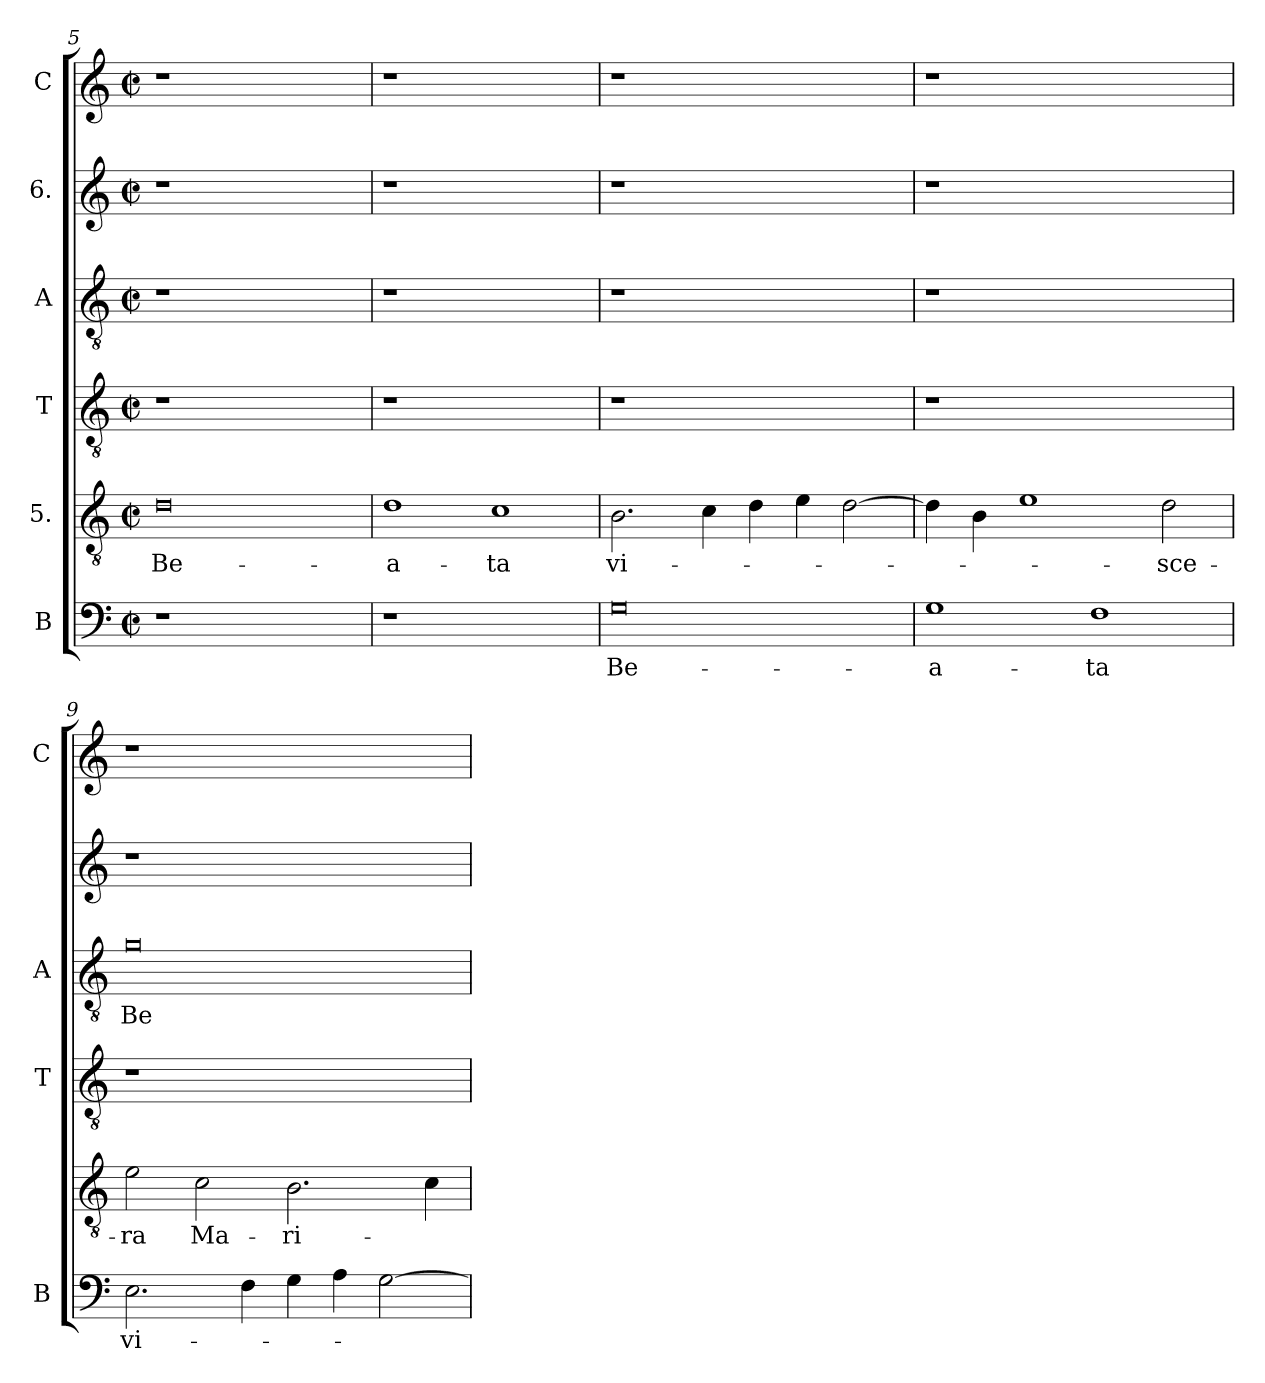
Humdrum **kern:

**kern	**text	**kern	**text	**kern	**kern	**text	**kern	**kern
*part6	*part6	*part5	*part5	*part4	*part3	*part3	*part2	*part1
*staff6	*staff6	*staff5	*staff5	*staff4	*staff3	*staff3	*staff2	*staff1
*I"B	*	*I"5.	*	*I"T	*I"A	*	*I"6.	*I"C
*I'B	*	*	*	*I'T	*I'A	*	*	*I'C
*clefF4	*	*clefGv2	*	*clefGv2	*clefGv2	*	*clefG2	*clefG2
*M2/2	*	*M2/2	*	*M2/2	*M2/2	*	*M2/2	*M2/2
*met(c|)	*	*met(c|)	*	*met(c|)	*met(c|)	*	*met(c|)	*met(c|)
=5	=5	=5	=5	=5	=5	=5	=5	=5
!	!	!	!LO:LY:b	!	!	!	!	!
1r	.	0d	Be-	1r	1r	.	1r	1r
1ryy	.	.	.	1ryy	1ryy	.	1ryy	1ryy
=6	=6	=6	=6	=6	=6	=6	=6	=6
!	!	!	!LO:LY:b	!	!	!	!	!
1r	.	1d	-a-	1r	1r	.	1r	1r
!	!	!	!LO:LY:b	!	!	!	!	!
1ryy	.	1c	-ta	1ryy	1ryy	.	1ryy	1ryy
=7	=7	=7	=7	=7	=7	=7	=7	=7
!	!LO:LY:b	!	!LO:LY:b	!	!	!	!	!
0G	Be-	2.B\	vi-	1r	1r	.	1r	1r
.	.	4c\	.	.	.	.	.	.
.	.	4d\	.	1ryy	1ryy	.	1ryy	1ryy
.	.	4e\	.	.	.	.	.	.
.	.	[2d\	.	.	.	.	.	.
=8	=8	=8	=8	=8	=8	=8	=8	=8
!	!LO:LY:b	!	!	!	!	!	!	!
1G	-a-	4d\]	.	1r	1r	.	1r	1r
.	.	4B\	.	.	.	.	.	.
.	.	1e	.	.	.	.	.	.
!	!LO:LY:b	!	!	!	!	!	!	!
1F	-ta	.	.	1ryy	1ryy	.	1ryy	1ryy
!	!	!	!LO:LY:b	!	!	!	!	!
.	.	2d\	-sce-	.	.	.	.	.
=9	=9	=9	=9	=9	=9	=9	=9	=9
!	!LO:LY:b	!	!LO:LY:b	!	!	!LO:LY:b	!	!
2.E\	vi-	2e\	-ra	1r	0g	Be-	1r	1r
!	!	!	!LO:LY:b	!	!	!	!	!
.	.	2c\	Ma-	.	.	.	.	.
4F\	.	.	.	.	.	.	.	.
!	!	!	!LO:LY:b	!	!	!	!	!
4G\	.	2.B\	-ri-	1ryy	.	.	1ryy	1ryy
4A\	.	.	.	.	.	.	.	.
[2G\	.	.	.	.	.	.	.	.
.	.	4c\	.	.	.	.	.	.
=	=	=	=	=	=	=	=	=
*-	*-	*-	*-	*-	*-	*-	*-	*-
